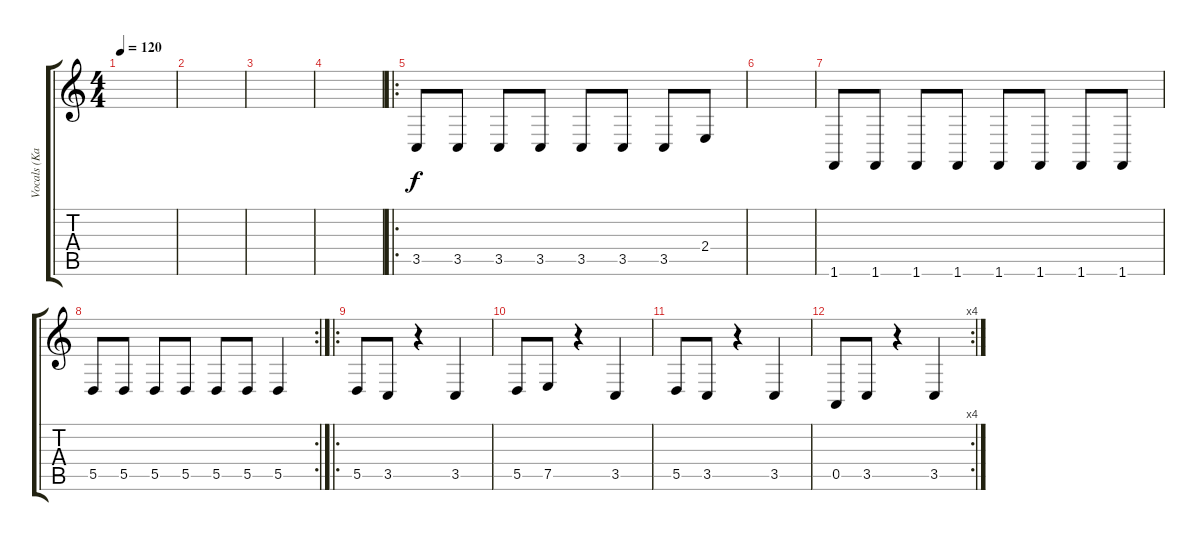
\track ("Vocals (Kalle)" "Vocals (Ka") {instrument lead1square}
\staff {score tabs}
\tuning (E4 B3 G3 D3 A2 E2) {hide}
\ts (4 4)
\tempo 120
\clef g2
\ks c
|
|
|
|
\ro
3.5.8 3.5.8 3.5.8 3.5.8 3.5.8 3.5.8 3.5.8 2.4.8 |
|
1.6.8 1.6.8 1.6.8 1.6.8 1.6.8 1.6.8 1.6.8 1.6.8 |
\rc 2
5.5.8 5.5.8 5.5.8 5.5.8 5.5.8 5.5.8 5.5.4 |
\ro
5.5.8 3.5.8 r.4 3.5.4 |
5.5.8 7.5.8 r.4 3.5.4 |
5.5.8 3.5.8 r.4 3.5.4 |
\rc 4
0.5.8 3.5.8 r.4 3.5.4
